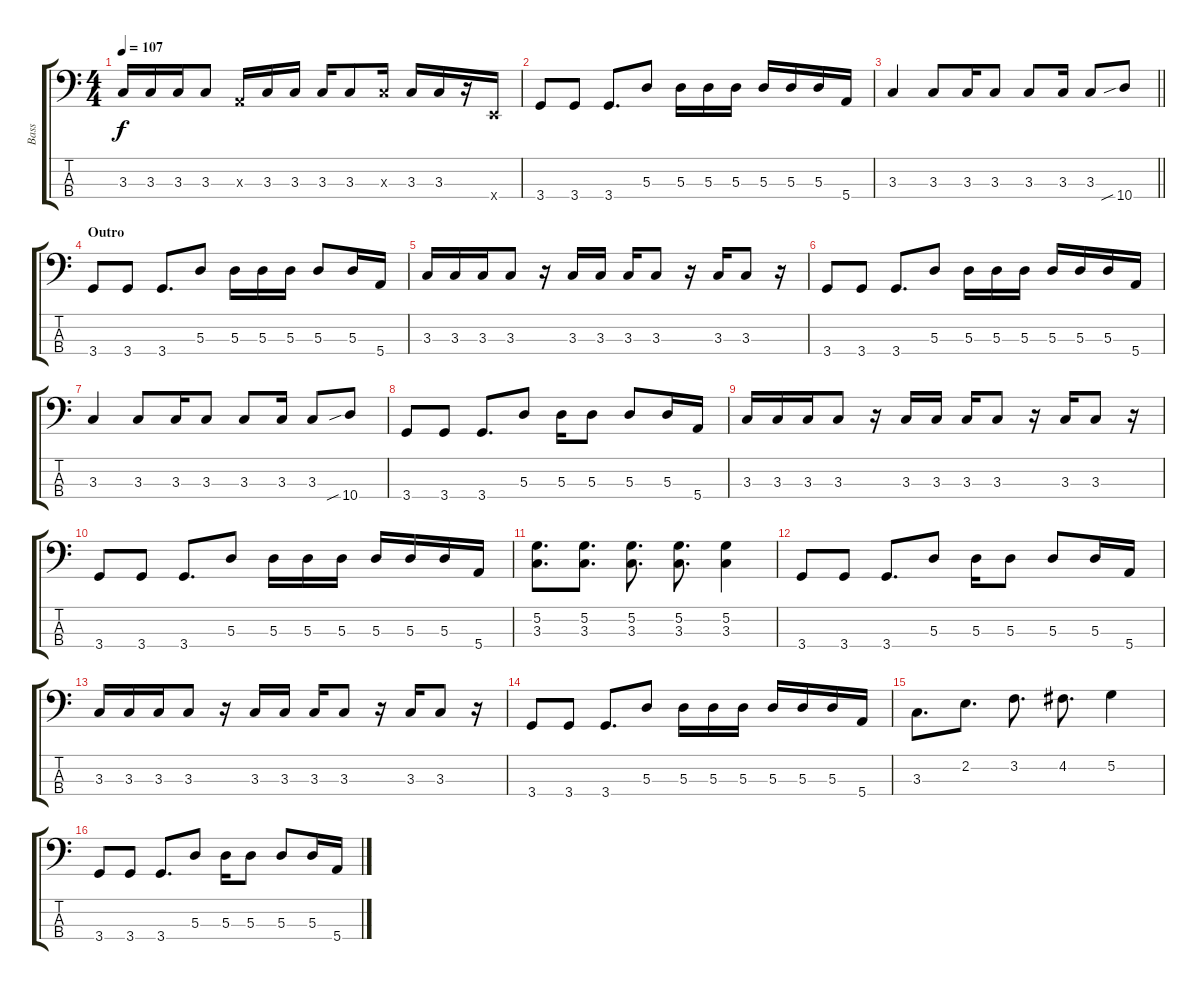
\track ("Bass" "Bass") {instrument electricbassfinger}
\staff {score tabs}
\tuning (G2 D2 A1 E1) {hide}
\ts (4 4)
\tempo 107
\clef f4
\ks c
3.3.16{dy f} 3.3.16 3.3.16 3.3.8 0.3{x}.16 3.3.16 3.3.16 3.3.16 3.3.8 3.3{x}.16 3.3.16 3.3.16 r.16 0.4{x}.16 |
3.4.8 3.4.8 3.4.8{d} 5.3.8 5.3.16 5.3.16 5.3.16 5.3.16 5.3.16 5.3.16 5.4.16 |
\barLineRight lightlight
3.3.4 3.3.8 3.3.16 3.3.8 3.3.8 3.3.16 3.3.8 10.4{sib}.8 |
\section ("" "Outro")
3.4.8 3.4.8 3.4.8{d} 5.3.8 5.3.16 5.3.16 5.3.16 5.3.8 5.3.16 5.4.16 |
3.3.16 3.3.16 3.3.16 3.3.8 r.16 3.3.16 3.3.16 3.3.16 3.3.8 r.16 3.3.16 3.3.8 r.16 |
3.4.8 3.4.8 3.4.8{d} 5.3.8 5.3.16 5.3.16 5.3.16 5.3.16 5.3.16 5.3.16 5.4.16 |
3.3.4 3.3.8 3.3.16 3.3.8 3.3.8 3.3.16 3.3.8 10.4{sib}.8 |
3.4.8 3.4.8 3.4.8{d} 5.3.8 5.3.16 5.3.8 5.3.8 5.3.16 5.4.16 |
3.3.16 3.3.16 3.3.16 3.3.8 r.16 3.3.16 3.3.16 3.3.16 3.3.8 r.16 3.3.16 3.3.8 r.16 |
3.4.8 3.4.8 3.4.8{d} 5.3.8 5.3.16 5.3.16 5.3.16 5.3.16 5.3.16 5.3.16 5.4.16 |
(5.2 3.3).8{d} (5.2 3.3).8{d} (5.2 3.3).8{d} (5.2 3.3).8{d} (5.2 3.3).4 |
3.4.8 3.4.8 3.4.8{d} 5.3.8 5.3.16 5.3.8 5.3.8 5.3.16 5.4.16 |
3.3.16 3.3.16 3.3.16 3.3.8 r.16 3.3.16 3.3.16 3.3.16 3.3.8 r.16 3.3.16 3.3.8 r.16 |
3.4.8 3.4.8 3.4.8{d} 5.3.8 5.3.16 5.3.16 5.3.16 5.3.16 5.3.16 5.3.16 5.4.16 |
3.3.8{d} 2.2.8{d} 3.2.8{d} 4.2.8{d} 5.2.4 |
3.4.8 3.4.8 3.4.8{d} 5.3.8 5.3.16 5.3.8 5.3.8 5.3.16 5.4.16
